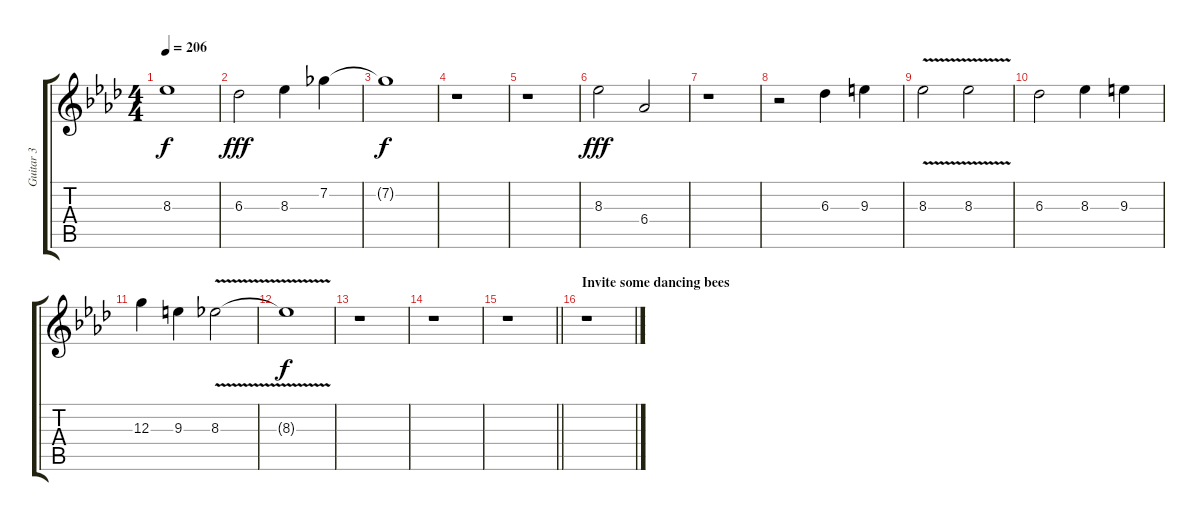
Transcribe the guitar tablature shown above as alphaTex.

\track ("Guitar 3" "Guitar 3") {instrument distortionguitar}
\staff {score tabs}
\tuning (E4 B3 G3 D3 A2 E2) {hide}
\ts (4 4)
\tempo 206
\clef g2
\ks ab
8.3{t}.1{dy f} |
6.3.2{dy fff} 8.3.4 7.2.4 |
7.2{t}.1{dy f} |
r.1 |
r.1 |
8.3.2{dy fff} 6.4.2 |
r.1 |
r.2 6.3.4 9.3.4 |
8.3{v}.2 8.3{v}.2 |
6.3.2 8.3.4 9.3.4 |
12.3.4 9.3.4 8.3{v}.2 |
8.3{t}.1{dy f} |
r.1{volume 13} |
r.1 |
\barLineRight lightlight
r.1 |
\section ("" "Invite some dancing bees")
r.1
